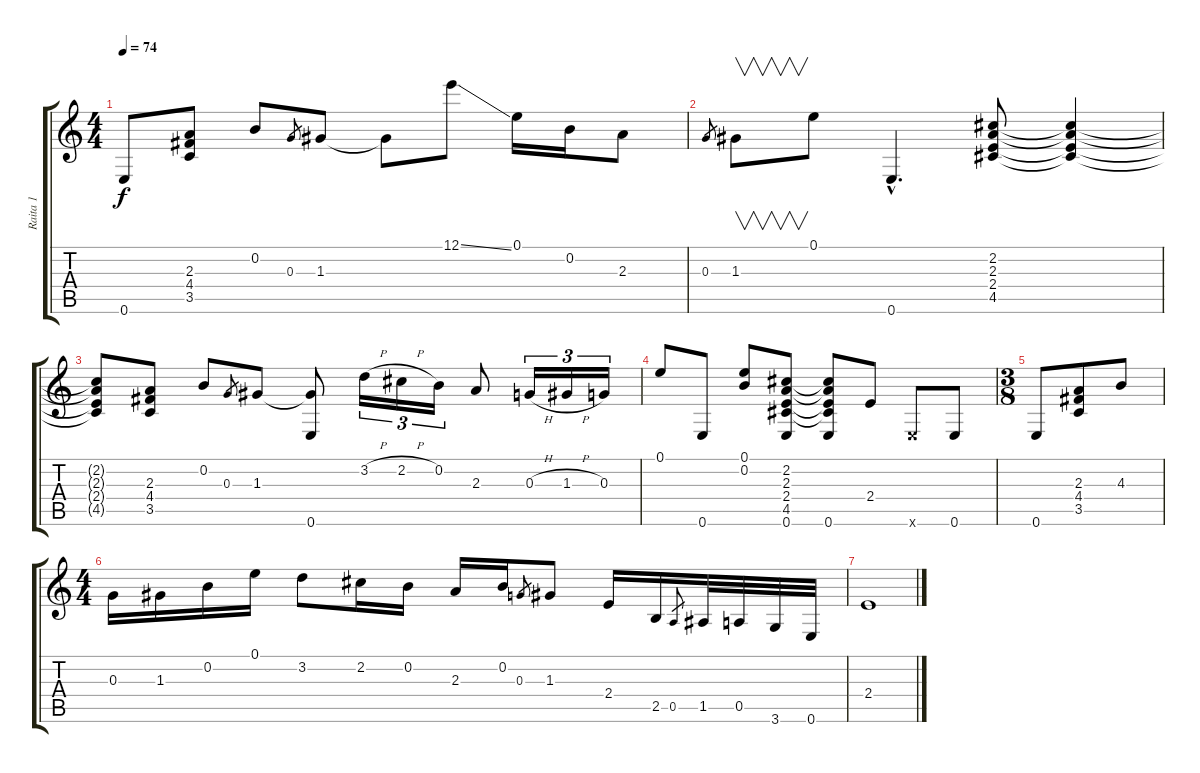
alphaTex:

\track ("Raita 1" "Raita 1") {instrument acousticguitarnylon}
\staff {score tabs}
\tuning (E4 B3 G3 D3 A2 E2) {hide}
\ts (4 4)
\tempo 74
\clef g2
\ks c
0.6.8{dy f} (2.3 4.4 3.5).8 0.2.8 0.3.8{gr} 1.3.8 1.3{t}.8 12.1{ss}.8 0.1.16 0.2.16 2.3.8 |
0.3.8{gr} 1.3.8{v} 0.1.8 0.6{hac}.4{d} (2.2 2.3 2.4 4.5).8 (2.2{t} 2.3{t} 2.4{t} 4.5{t}).4 |
(2.2{t} 2.3{t} 2.4{t} 4.5{t}).8 (2.3 4.4 3.5).8 0.2.8 0.3.8{gr} 1.3.8 (1.3{t} 0.6).8 3.2{h}.16{tu (3 2)} 2.2{h}.16{tu (3 2)} 0.2.16{tu (3 2)} 2.3.8 0.3{h}.16{tu (3 2)} 1.3{h}.16{tu (3 2)} 0.3.16{tu (3 2)} |
0.1.8 0.6.8 (0.1 0.2).8 (2.2 2.3 2.4 4.5 0.6).8 (2.2{t} 2.3{t} 2.4{t} 4.5{t} 0.6).8 2.4.8 0.6{x}.8 0.6.8 |
\ts (3 8)
0.6.8 (2.3 4.4 3.5).8 4.3.8 |
\ts (4 4)
0.3.16 1.3.16 0.2.16 0.1.16 3.2.8 2.2.16 0.2.16 2.3.16 0.2.16 0.3.8{gr} 1.3.8 2.4.16 2.5.16 0.5.8{gr} 1.5.32 0.5.32 3.6.32 0.6.32 |
2.4.1
